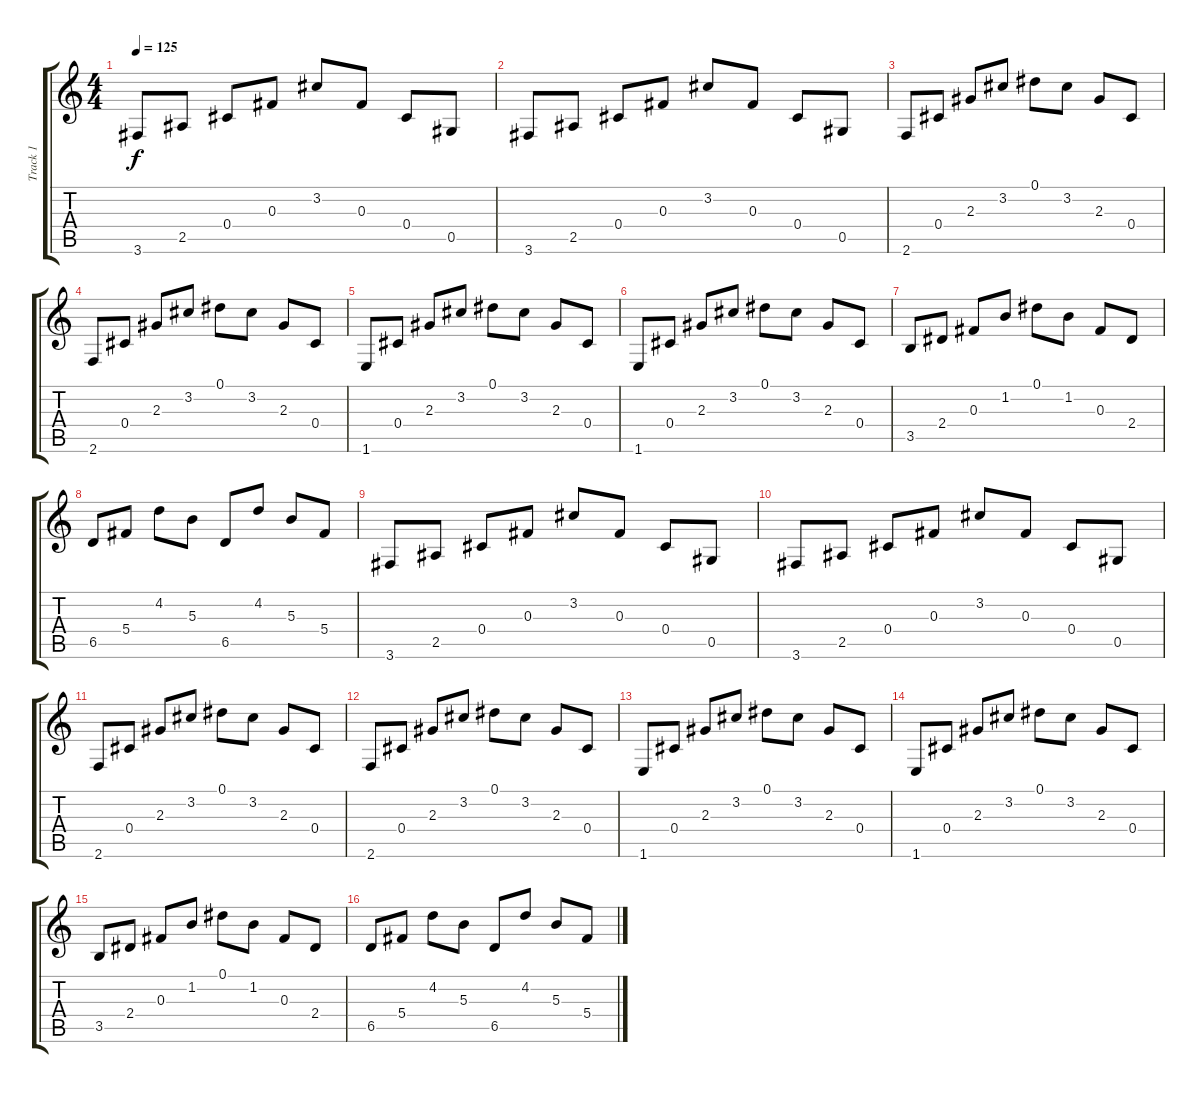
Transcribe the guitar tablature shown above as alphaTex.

\track ("Track 1" "Track 1") {instrument electricguitarclean}
\staff {score tabs}
\tuning (Eb4 Bb3 Gb3 Db3 Ab2 Eb2) {hide}
\ts (4 4)
\tempo 125
\clef g2
\ks c
3.6.8{dy f} 2.5.8 0.4.8 0.3.8 3.2.8 0.3.8 0.4.8 0.5.8 |
3.6.8 2.5.8 0.4.8 0.3.8 3.2.8 0.3.8 0.4.8 0.5.8 |
2.6.8 0.4.8 2.3.8 3.2.8 0.1.8 3.2.8 2.3.8 0.4.8 |
2.6.8 0.4.8 2.3.8 3.2.8 0.1.8 3.2.8 2.3.8 0.4.8 |
1.6.8 0.4.8 2.3.8 3.2.8 0.1.8 3.2.8 2.3.8 0.4.8 |
1.6.8 0.4.8 2.3.8 3.2.8 0.1.8 3.2.8 2.3.8 0.4.8 |
3.5.8 2.4.8 0.3.8 1.2.8 0.1.8 1.2.8 0.3.8 2.4.8 |
6.5.8 5.4.8 4.2.8 5.3.8 6.5.8 4.2.8 5.3.8 5.4.8 |
3.6.8 2.5.8 0.4.8 0.3.8 3.2.8 0.3.8 0.4.8 0.5.8 |
3.6.8 2.5.8 0.4.8 0.3.8 3.2.8 0.3.8 0.4.8 0.5.8 |
2.6.8 0.4.8 2.3.8 3.2.8 0.1.8 3.2.8 2.3.8 0.4.8 |
2.6.8 0.4.8 2.3.8 3.2.8 0.1.8 3.2.8 2.3.8 0.4.8 |
1.6.8 0.4.8 2.3.8 3.2.8 0.1.8 3.2.8 2.3.8 0.4.8 |
1.6.8 0.4.8 2.3.8 3.2.8 0.1.8 3.2.8 2.3.8 0.4.8 |
3.5.8 2.4.8 0.3.8 1.2.8 0.1.8 1.2.8 0.3.8 2.4.8 |
6.5.8 5.4.8 4.2.8 5.3.8 6.5.8 4.2.8 5.3.8 5.4.8
